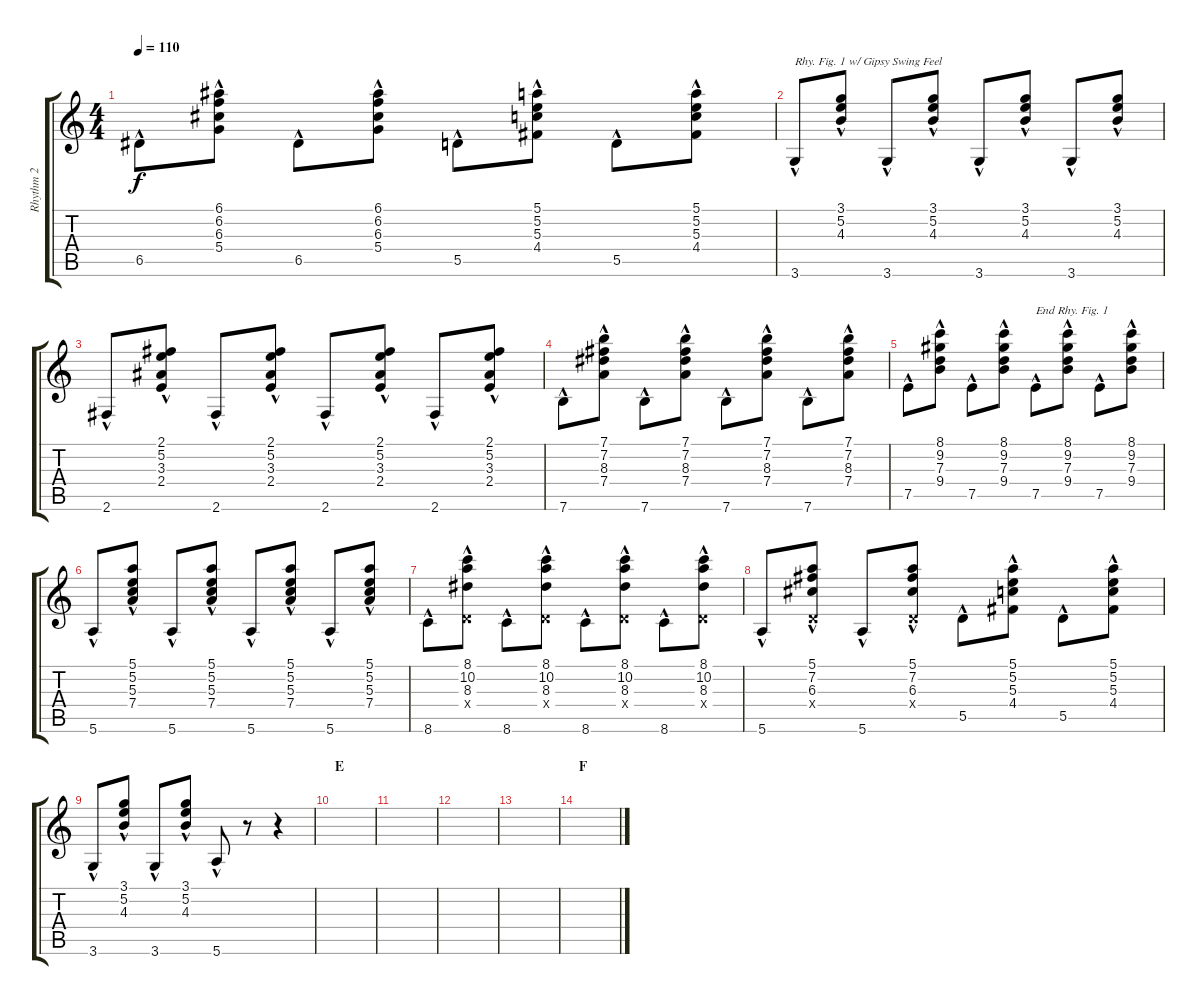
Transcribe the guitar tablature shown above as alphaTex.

\track ("Rhythm 2" "Rhythm 2") {instrument acousticguitarnylon}
\staff {score tabs}
\tuning (E4 B3 G3 D3 A2 E2) {hide}
\ts (4 4)
\tempo 110
\clef g2
\ks c
6.5{hac}.8{dy f} (6.1{hac} 6.2{hac} 6.3{hac} 5.4{hac}).8 6.5{hac}.8 (6.1{hac} 6.2{hac} 6.3{hac} 5.4{hac}).8 5.5{hac}.8 (5.1{hac} 5.2{hac} 5.3{hac} 4.4{hac}).8 5.5{hac}.8 (5.1{hac} 5.2{hac} 5.3{hac} 4.4{hac}).8 |
3.6{hac}.8{txt "Rhy. Fig. 1 w/ Gipsy Swing Feel"} (3.1{hac} 5.2{hac} 4.3{hac}).8 3.6{hac}.8 (3.1{hac} 5.2{hac} 4.3{hac}).8 3.6{hac}.8 (3.1{hac} 5.2{hac} 4.3{hac}).8 3.6{hac}.8 (3.1{hac} 5.2{hac} 4.3{hac}).8 |
2.6{hac}.8 (2.1{hac} 5.2{hac} 3.3{hac} 2.4{hac}).8 2.6{hac}.8 (2.1{hac} 5.2{hac} 3.3{hac} 2.4{hac}).8 2.6{hac}.8 (2.1{hac} 5.2{hac} 3.3{hac} 2.4{hac}).8 2.6{hac}.8 (2.1{hac} 5.2{hac} 3.3{hac} 2.4{hac}).8 |
7.6{hac}.8 (7.1{hac} 7.2{hac} 8.3{hac} 7.4{hac}).8 7.6{hac}.8 (7.1{hac} 7.2{hac} 8.3{hac} 7.4{hac}).8 7.6{hac}.8 (7.1{hac} 7.2{hac} 8.3{hac} 7.4{hac}).8 7.6{hac}.8 (7.1{hac} 7.2{hac} 8.3{hac} 7.4{hac}).8 |
7.5{hac}.8 (8.1{hac} 9.2{hac} 7.3{hac} 9.4{hac}).8 7.5{hac}.8 (8.1{hac} 9.2{hac} 7.3{hac} 9.4{hac}).8 7.5{hac}.8{txt "End Rhy. Fig. 1"} (8.1{hac} 9.2{hac} 7.3{hac} 9.4{hac}).8 7.5{hac}.8 (8.1{hac} 9.2{hac} 7.3{hac} 9.4{hac}).8 |
5.6{hac}.8 (5.1{hac} 5.2{hac} 5.3{hac} 7.4{hac}).8 5.6{hac}.8 (5.1{hac} 5.2{hac} 5.3{hac} 7.4{hac}).8 5.6{hac}.8 (5.1{hac} 5.2{hac} 5.3{hac} 7.4{hac}).8 5.6{hac}.8 (5.1{hac} 5.2{hac} 5.3{hac} 7.4{hac}).8 |
8.6{hac}.8 (8.1{hac} 10.2{hac} 8.3{hac} 0.4{hac x}).8 8.6{hac}.8 (8.1{hac} 10.2{hac} 8.3{hac} 0.4{hac x}).8 8.6{hac}.8 (8.1{hac} 10.2{hac} 8.3{hac} 0.4{hac x}).8 8.6{hac}.8 (8.1{hac} 10.2{hac} 8.3{hac} 0.4{hac x}).8 |
5.6{hac}.8 (5.1{hac} 7.2{hac} 6.3{hac} 0.4{hac x}).8 5.6{hac}.8 (5.1{hac} 7.2{hac} 6.3{hac} 0.4{hac x}).8 5.5{hac}.8 (5.1{hac} 5.2{hac} 5.3{hac} 4.4{hac}).8 5.5{hac}.8 (5.1{hac} 5.2{hac} 5.3{hac} 4.4{hac}).8 |
3.6{hac}.8 (3.1{hac} 5.2{hac} 4.3{hac}).8 3.6{hac}.8 (3.1{hac} 5.2{hac} 4.3{hac}).8 5.6{hac}.8 r.8 r.4 |
\section ("" "E")
|
|
|
|
\section ("" "F")
